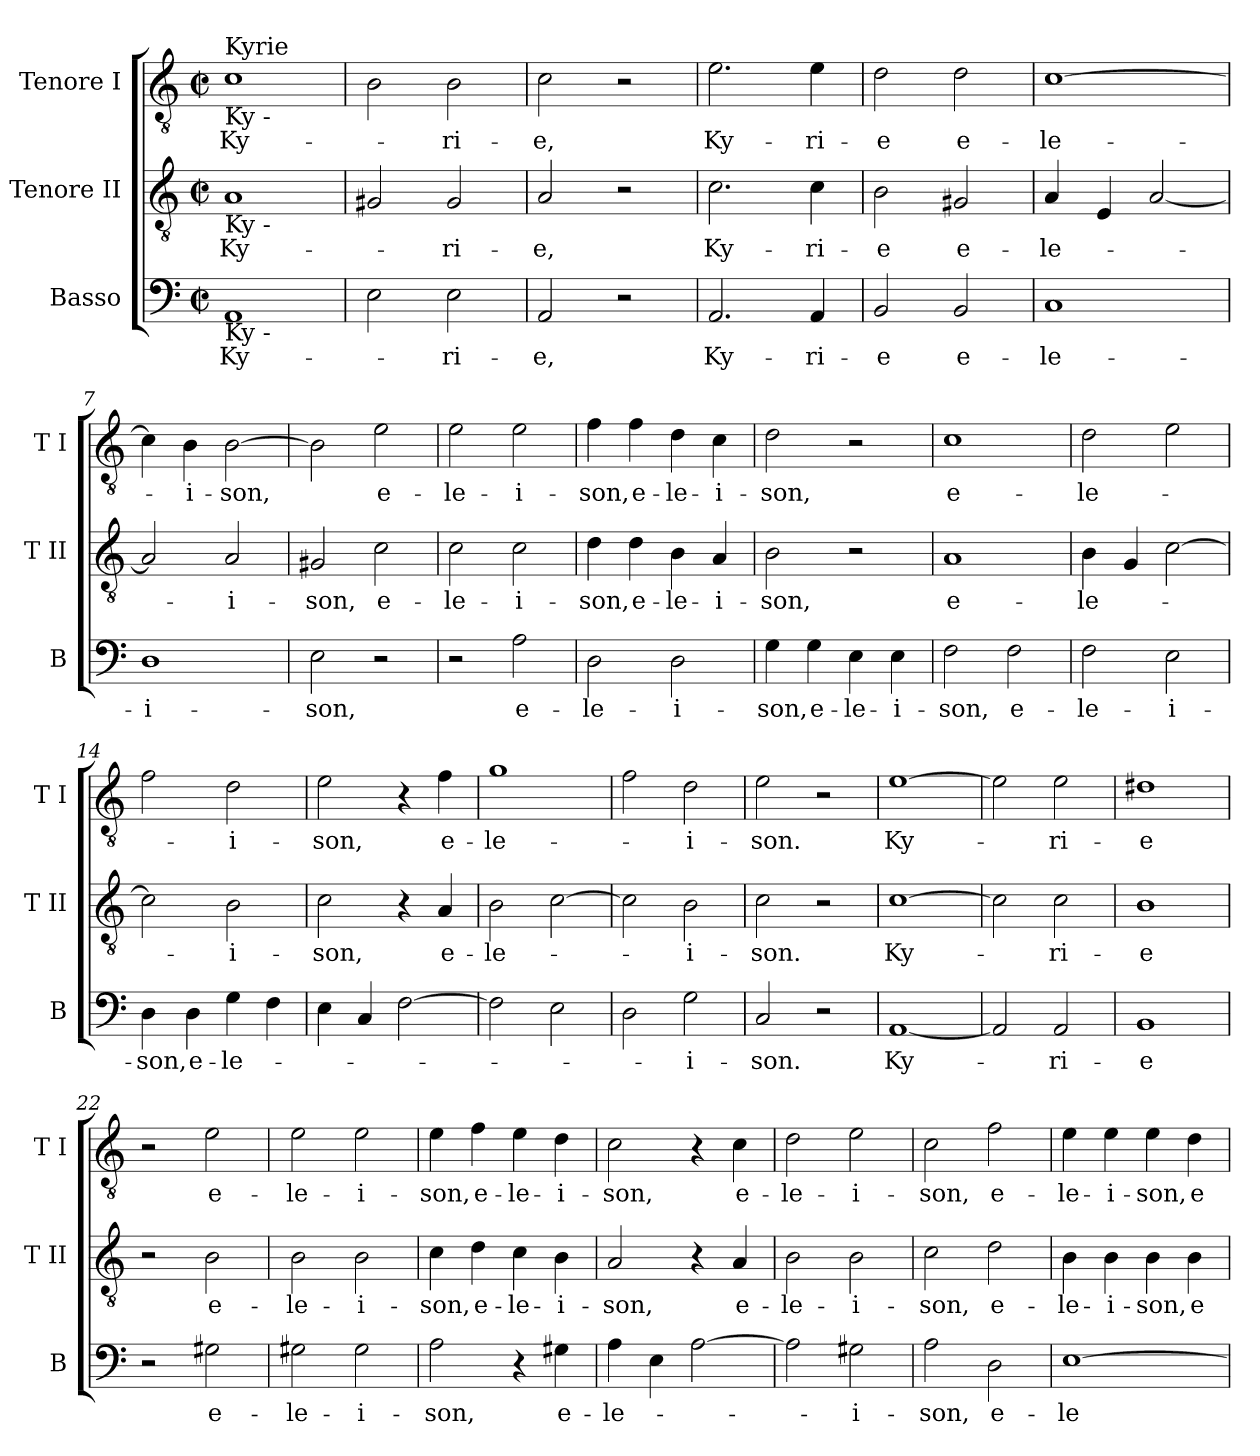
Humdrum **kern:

**kern	**text	**kern	**text	**kern	**text
*part3	*part3	*part2	*part2	*part1	*part1
*staff3	*staff3	*staff2	*staff2	*staff1	*staff1
*I"Basso	*	*I"Tenore II	*	*I"Tenore I	*
*I'B	*	*I'T II	*	*I'T I	*
!!LO:PB:g=z
*clefF4	*	*clefGv2	*	*clefGv2	*
*k[]	*	*k[]	*	*k[]	*
*C:	*	*C:	*	*C:	*
*M2/2	*	*M2/2	*	*M2/2	*
*met(c|)	*	*met(c|)	*	*met(c|)	*
=1	=1	=1	=1	=1	=1
!	!	!	!	!LO:TX:a:t=Kyrie	!
!	!	!	!	!LO:TX:b:t=Ky -	!
!	!	!LO:TX:b:t=Ky -	!	!	!
!LO:TX:b:t=Ky -	!	!	!	!	!
1AA	Ky-	1A	Ky-	1c	Ky-
=2	=2	=2	=2	=2	=2
2E\	.	2G#X/	.	2B\	.
2E\	-ri-	2G#/	-ri-	2B\	-ri-
=3	=3	=3	=3	=3	=3
2AA/	-e,	2A/	-e,	2c\	-e,
2r	.	2r	.	2r	.
=4	=4	=4	=4	=4	=4
2.AA/	Ky-	2.c\	Ky-	2.e\	Ky-
4AA/	-ri-	4c\	-ri-	4e\	-ri-
=5	=5	=5	=5	=5	=5
2BB/	-e	2B\	-e	2d\	-e
2BB/	e-	2G#X/	e-	2d\	e-
=6	=6	=6	=6	=6	=6
1C	-le-	4A/	-le-	[1c	-le-
.	.	4E/	.	.	.
.	.	[2A/	.	.	.
=7	=7	=7	=7	=7	=7
1D	-i-	2A/]	.	4c\]	.
.	.	.	.	4B\	-i-
.	.	2A/	-i-	[2B\	-son,
=8	=8	=8	=8	=8	=8
2E\	-son,	2G#X/	-son,	2B\]	.
2r	.	2c\	e-	2e\	e-
!!LO:LB:g=z
=9	=9	=9	=9	=9	=9
2r	.	2c\	-le-	2e\	-le-
2A\	e-	2c\	-i-	2e\	-i-
=10	=10	=10	=10	=10	=10
2D\	-le-	4d\	-son,	4f\	-son,
.	.	4d\	e-	4f\	e-
2D\	-i-	4B\	-le-	4d\	-le-
.	.	4A/	-i-	4c\	-i-
=11	=11	=11	=11	=11	=11
4G\	-son,	2B\	-son,	2d\	-son,
4G\	e-	.	.	.	.
4E\	-le-	2r	.	2r	.
4E\	-i-	.	.	.	.
=12	=12	=12	=12	=12	=12
2F\	-son,	1A	e-	1c	e-
2F\	e-	.	.	.	.
=13	=13	=13	=13	=13	=13
2F\	-le-	4B\	-le-	2d\	-le-
.	.	4G/	.	.	.
2E\	-i-	[2c\	.	2e\	.
=14	=14	=14	=14	=14	=14
4D\	-son,	2c\]	.	2f\	.
4D\	e-	.	.	.	.
4G\	-le-	2B\	-i-	2d\	-i-
4F\	.	.	.	.	.
=15	=15	=15	=15	=15	=15
4E\	.	2c\	-son,	2e\	-son,
4C/	.	.	.	.	.
[2F\	.	4r	.	4r	.
.	.	4A/	e-	4f\	e-
=16	=16	=16	=16	=16	=16
2F\]	.	2B\	-le-	1g	-le-
2E\	.	[2c\	.	.	.
!!LO:LB:g=z
=17	=17	=17	=17	=17	=17
2D\	.	2c\]	.	2f\	.
2G\	-i-	2B\	-i-	2d\	-i-
=18	=18	=18	=18	=18	=18
2C/	-son.	2c\	-son.	2e\	-son.
2r	.	2r	.	2r	.
=19	=19	=19	=19	=19	=19
[1AA	Ky-	[1c	Ky-	[1e	Ky-
=20	=20	=20	=20	=20	=20
2AA/]	.	2c\]	.	2e\]	.
2AA/	-ri-	2c\	-ri-	2e\	-ri-
=21	=21	=21	=21	=21	=21
1BB	-e	1B	-e	1d#X	-e
=22	=22	=22	=22	=22	=22
2r	.	2r	.	2r	.
2G#X\	e-	2B\	e-	2e\	e-
=23	=23	=23	=23	=23	=23
2G#X\	-le-	2B\	-le-	2e\	-le-
2G#\	-i-	2B\	-i-	2e\	-i-
=24	=24	=24	=24	=24	=24
2A\	-son,	4c\	-son,	4e\	-son,
.	.	4d\	e-	4f\	e-
4r	.	4c\	-le-	4e\	-le-
4G#X\	e-	4B\	-i-	4d\	-i-
!!LO:LB:g=z
=25	=25	=25	=25	=25	=25
4A\	-le-	2A/	-son,	2c\	-son,
4E\	.	.	.	.	.
[2A\	.	4r	.	4r	.
.	.	4A/	e-	4c\	e-
=26	=26	=26	=26	=26	=26
2A\]	.	2B\	-le-	2d\	-le-
2G#X\	-i-	2B\	-i-	2e\	-i-
=27	=27	=27	=27	=27	=27
2A\	-son,	2c\	-son,	2c\	-son,
2D\	e-	2d\	e-	2f\	e-
=28	=28	=28	=28	=28	=28
[1E	-le-	4B\	-le-	4e\	-le-
.	.	4B\	-i-	4e\	-i-
.	.	4B\	-son,	4e\	-son,
.	.	4B\	e-	4d\	e-
=	=	=	=	=	=
*-	*-	*-	*-	*-	*-
